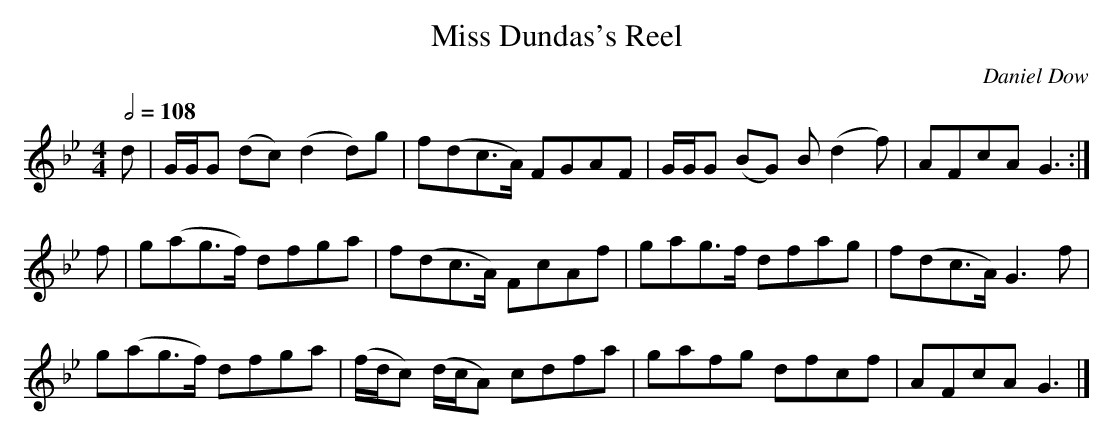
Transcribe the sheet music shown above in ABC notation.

X:1
T:Miss Dundas's Reel
C:Daniel Dow
M:4/4
L:1/8
Q:1/2=108
K:Gmin
d|G/G/G (dc) (d2d)g| f(dc>A)        FGAF|G/G/G (BG) B(d2f)|AFcA    G3:|
f|g(ag>f)     dfga | f(dc>A)        FcAf|gag>f      dfag  |f(dc>A) G3f|
  g(ag>f)     dfga |(f/d/c) (d/c/A) cdfa|gafg       dfcf  |AFcA    G3|]
